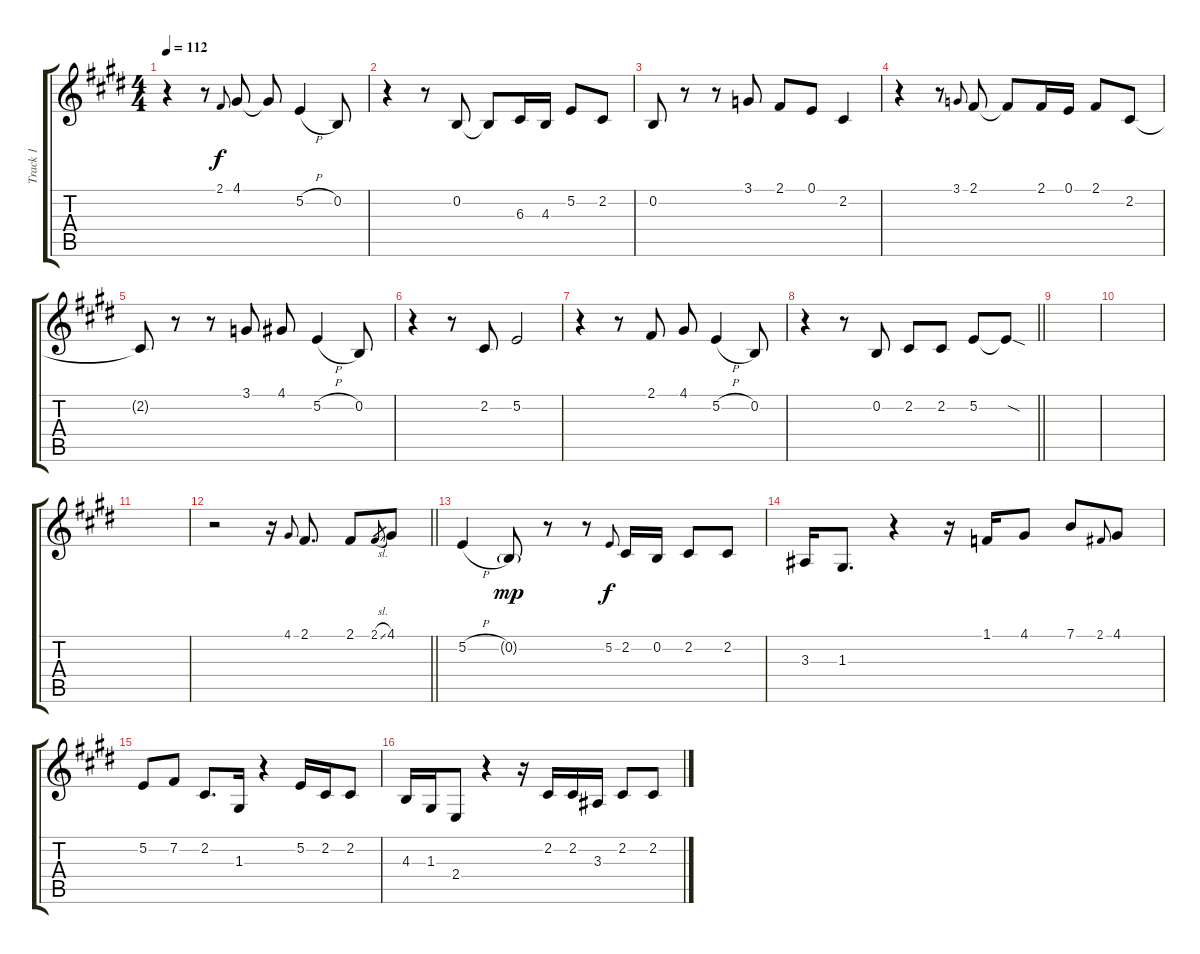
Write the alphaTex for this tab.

\track ("Track 1" "Track 1") {instrument tenorsax}
\staff {score tabs}
\tuning (E4 B3 G3 D3 A2 E2) {hide}
\ts (4 4)
\tempo 112
\clef g2
\ks e
r.4{dy f} r.8 2.1.8{gr onbeat} 4.1.8 4.1{t}.8 5.2{h}.4 0.2.8 |
r.4 r.8 0.2.8 0.2{t}.8 6.3.16 4.3.16 5.2.8 2.2.8 |
0.2.8 r.8 r.8 3.1.8 2.1.8 0.1.8 2.2.4 |
r.4 r.8 3.1.8{gr onbeat} 2.1.8 2.1{t}.8 2.1.16 0.1.16 2.1.8 2.2.8 |
2.2{t}.8 r.8 r.8 3.1.8 4.1.8 5.2{h}.4 0.2.8 |
r.4 r.8 2.2.8 5.2.2 |
r.4 r.8 2.1.8 4.1.8 5.2{h}.4 0.2.8 |
\barLineRight lightlight
r.4 r.8 0.2.8 2.2.8 2.2.8 5.2.8 5.2{sod t}.8 |
|
|
|
\barLineRight lightlight
r.2 r.16 4.1.8{gr onbeat} 2.1.8{d} 2.1.8 2.1{sl}.8{gr} 4.1.8 |
5.2{h}.4 0.2{g}.8{dy mp} r.8 r.8 5.2.8{gr onbeat dy f} 2.2.16 0.2.16 2.2.8 2.2.8 |
3.3.16 1.3.8{d} r.4 r.16 1.1.16 4.1.8 7.1.8 2.1.8{gr onbeat} 4.1.8 |
5.2.8 7.2.8 2.2.8{d} 1.3.16 r.4 5.2.16 2.2.16 2.2.8 |
4.3.16 1.3.16 2.4.8 r.4 r.16 2.2.16 2.2.16 3.3.16 2.2.8 2.2.8
